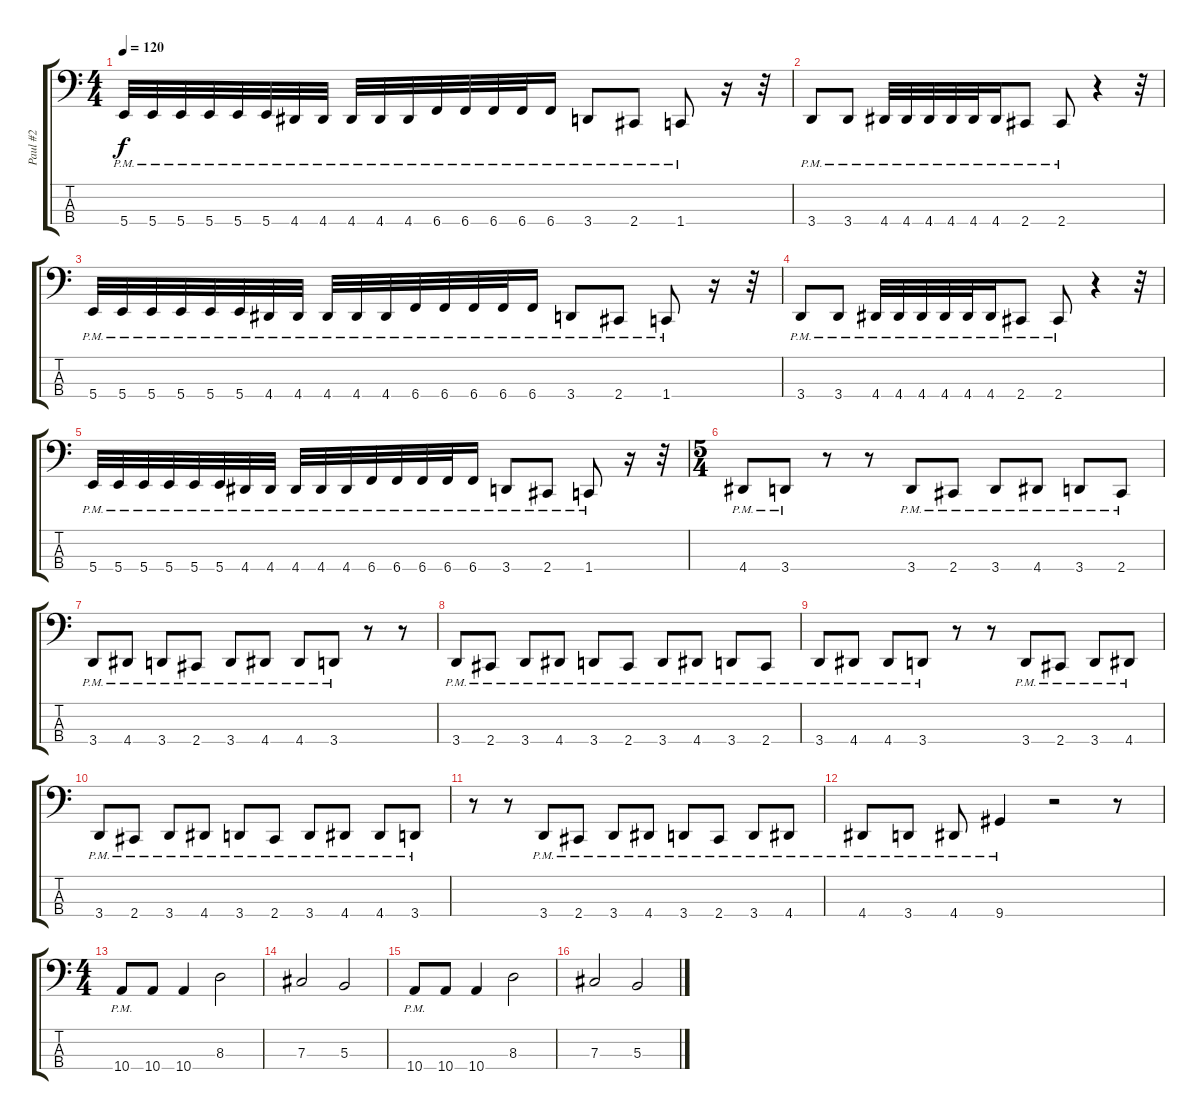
\track ("Paul #2" "Paul #2") {instrument electricbasspick}
\staff {score tabs}
\tuning (E2 B1 Gb1 B0) {hide}
\ts (4 4)
\tempo 120
\clef f4
\ks c
5.4{pm}.32{dy f} 5.4{pm}.32 5.4{pm}.32 5.4{pm}.32 5.4{pm}.32 5.4{pm}.32 4.4{pm}.32 4.4{pm}.32 4.4{pm}.32 4.4{pm}.32 4.4{pm}.32 6.4{pm}.32 6.4{pm}.32 6.4{pm}.32 6.4{pm}.32 6.4{pm}.16 3.4{pm}.8 2.4{pm}.8 1.4{pm}.8 r.16 r.32 |
3.4{pm}.8 3.4{pm}.8 4.4{pm}.32 4.4{pm}.32 4.4{pm}.32 4.4{pm}.32 4.4{pm}.32 4.4{pm}.16 2.4{pm}.8 2.4{pm}.8 r.4 r.32 |
5.4{pm}.32 5.4{pm}.32 5.4{pm}.32 5.4{pm}.32 5.4{pm}.32 5.4{pm}.32 4.4{pm}.32 4.4{pm}.32 4.4{pm}.32 4.4{pm}.32 4.4{pm}.32 6.4{pm}.32 6.4{pm}.32 6.4{pm}.32 6.4{pm}.32 6.4{pm}.16 3.4{pm}.8 2.4{pm}.8 1.4{pm}.8 r.16 r.32 |
3.4{pm}.8 3.4{pm}.8 4.4{pm}.32 4.4{pm}.32 4.4{pm}.32 4.4{pm}.32 4.4{pm}.32 4.4{pm}.16 2.4{pm}.8 2.4{pm}.8 r.4 r.32 |
5.4{pm}.32 5.4{pm}.32 5.4{pm}.32 5.4{pm}.32 5.4{pm}.32 5.4{pm}.32 4.4{pm}.32 4.4{pm}.32 4.4{pm}.32 4.4{pm}.32 4.4{pm}.32 6.4{pm}.32 6.4{pm}.32 6.4{pm}.32 6.4{pm}.32 6.4{pm}.16 3.4{pm}.8 2.4{pm}.8 1.4{pm}.8 r.16 r.32 |
\ts (5 4)
4.4{pm}.8 3.4{pm}.8 r.8 r.8 3.4{pm}.8 2.4{pm}.8 3.4{pm}.8 4.4{pm}.8 3.4{pm}.8 2.4{pm}.8 |
3.4{pm}.8 4.4{pm}.8 3.4{pm}.8 2.4{pm}.8 3.4{pm}.8 4.4{pm}.8 4.4{pm}.8 3.4{pm}.8 r.8 r.8 |
3.4{pm}.8 2.4{pm}.8 3.4{pm}.8 4.4{pm}.8 3.4{pm}.8 2.4{pm}.8 3.4{pm}.8 4.4{pm}.8 3.4{pm}.8 2.4{pm}.8 |
3.4{pm}.8 4.4{pm}.8 4.4{pm}.8 3.4{pm}.8 r.8 r.8 3.4{pm}.8 2.4{pm}.8 3.4{pm}.8 4.4{pm}.8 |
3.4{pm}.8 2.4{pm}.8 3.4{pm}.8 4.4{pm}.8 3.4{pm}.8 2.4{pm}.8 3.4{pm}.8 4.4{pm}.8 4.4{pm}.8 3.4{pm}.8 |
r.8 r.8 3.4{pm}.8 2.4{pm}.8 3.4{pm}.8 4.4{pm}.8 3.4{pm}.8 2.4{pm}.8 3.4{pm}.8 4.4{pm}.8 |
4.4{pm}.8 3.4{pm}.8 4.4{pm}.8 9.4{pm}.4 r.2 r.8 |
\ts (4 4)
10.4{pm}.8 10.4.8 10.4.4 8.3.2 |
7.3.2 5.3.2 |
10.4{pm}.8 10.4.8 10.4.4 8.3.2 |
7.3.2 5.3.2
